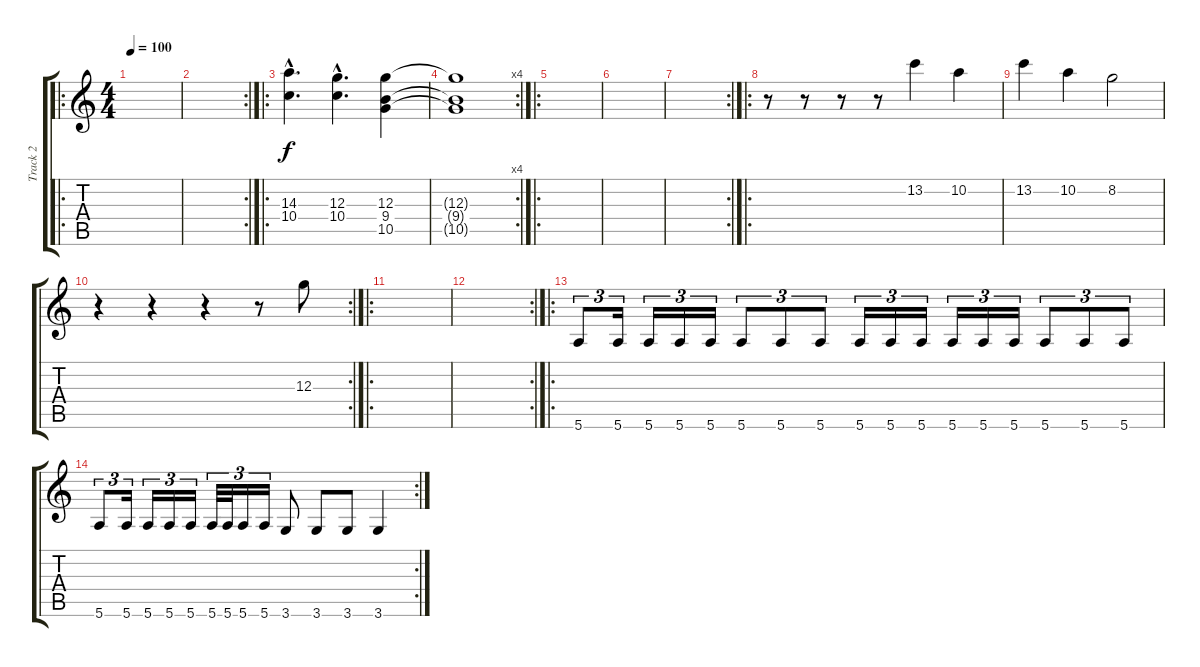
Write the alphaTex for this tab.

\track ("Track 2" "Track 2") {instrument acousticguitarsteel}
\staff {score tabs}
\tuning (E4 B3 G3 D3 A2 E2) {hide}
\ro
\ts (4 4)
\tempo 100
\clef g2
\ks c
|
\rc 2
|
\ro
(14.3{hac} 10.4{hac}).4{d} (12.3{hac} 10.4{hac}).4{d} (12.3 9.4 10.5).4 |
\rc 4
(12.3{t} 9.4{t} 10.5{t}).1 |
\ro
|
|
\rc 2
|
\ro
r.8 r.8 r.8 r.8 13.2.4 10.2.4 |
13.2.4 10.2.4 8.2.2 |
\rc 2
r.4 r.4 r.4 r.8 12.3.8 |
\ro
|
\rc 2
|
\ro
5.6.8{tu (3 2) volume 12 instrument distortionguitar} 5.6.16{tu (3 2)} 5.6.16{tu (3 2)} 5.6.16{tu (3 2)} 5.6.16{tu (3 2)} 5.6.8{tu (3 2)} 5.6.8{tu (3 2)} 5.6.8{tu (3 2)} 5.6.16{tu (3 2)} 5.6.16{tu (3 2)} 5.6.16{tu (3 2)} 5.6.16{tu (3 2)} 5.6.16{tu (3 2)} 5.6.16{tu (3 2)} 5.6.8{tu (3 2)} 5.6.8{tu (3 2)} 5.6.8{tu (3 2)} |
\rc 2
5.6.8{tu (3 2)} 5.6.16{tu (3 2)} 5.6.16{tu (3 2)} 5.6.16{tu (3 2)} 5.6.16{tu (3 2)} 5.6.32{tu (3 2)} 5.6.32{tu (3 2)} 5.6.16{tu (3 2)} 5.6.16{tu (3 2)} 3.6.8 3.6.8 3.6.8 3.6.4
